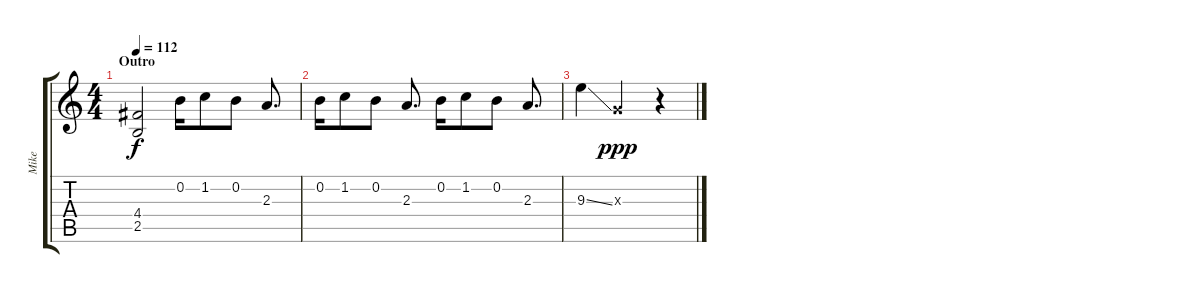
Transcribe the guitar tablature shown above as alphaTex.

\track ("Mike" "Mike") {instrument distortionguitar}
\staff {score tabs}
\tuning (E4 B3 G3 D3 A2 E2) {hide}
\ts (4 4)
\section ("" "Outro")
\tempo 112
\clef g2
\ks c
(4.4 2.5).2{dy f} 0.2.16 1.2.8 0.2.8 2.3.8{d} |
0.2.16 1.2.8 0.2.8 2.3.8{d} 0.2.16 1.2.8 0.2.8 2.3.8{d} |
9.3{ss}.4 0.3{x}.2{dy ppp} r.4
